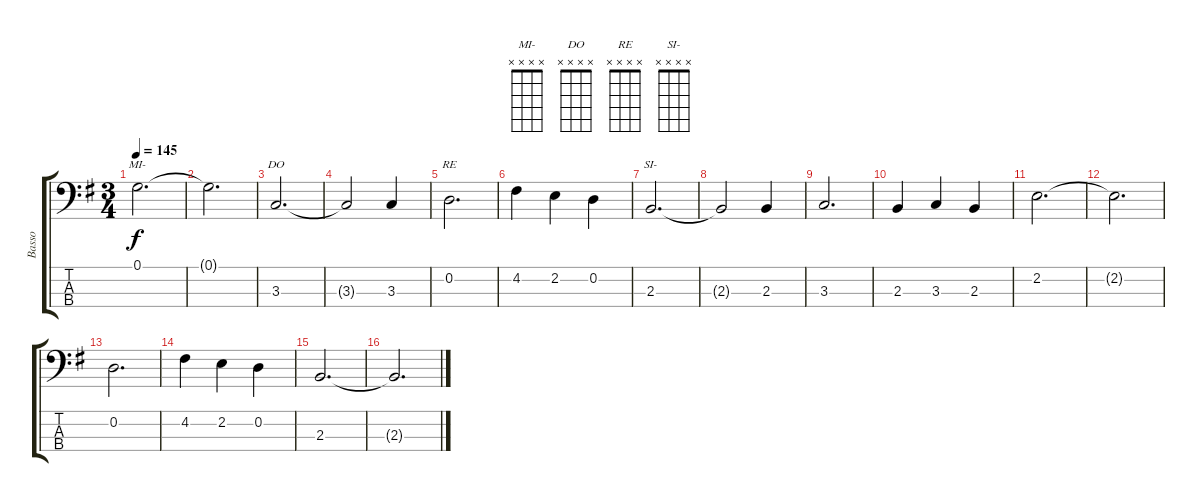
\track ("Basso" "Basso") {instrument electricbassfinger}
\staff {score tabs}
\tuning (G2 D2 A1 E1) {hide}
\chord ("MI-" x x x x)
\chord ("DO" x x x x)
\chord ("RE" x x x x)
\chord ("SI-" x x x x)
\ts (3 4)
\tempo 145
\clef f4
\ks g
0.1.2{d ch "MI-" dy f} |
0.1{t}.2{d} |
3.3.2{d ch "DO"} |
3.3{t}.2 3.3.4 |
0.2.2{d ch "RE"} |
4.2.4 2.2.4 0.2.4 |
2.3.2{d ch "SI-"} |
2.3{t}.2 2.3.4 |
3.3.2{d} |
2.3.4 3.3.4 2.3.4 |
2.2.2{d} |
2.2{t}.2{d} |
0.2.2{d} |
4.2.4 2.2.4 0.2.4 |
2.3.2{d} |
2.3{t}.2{d}
